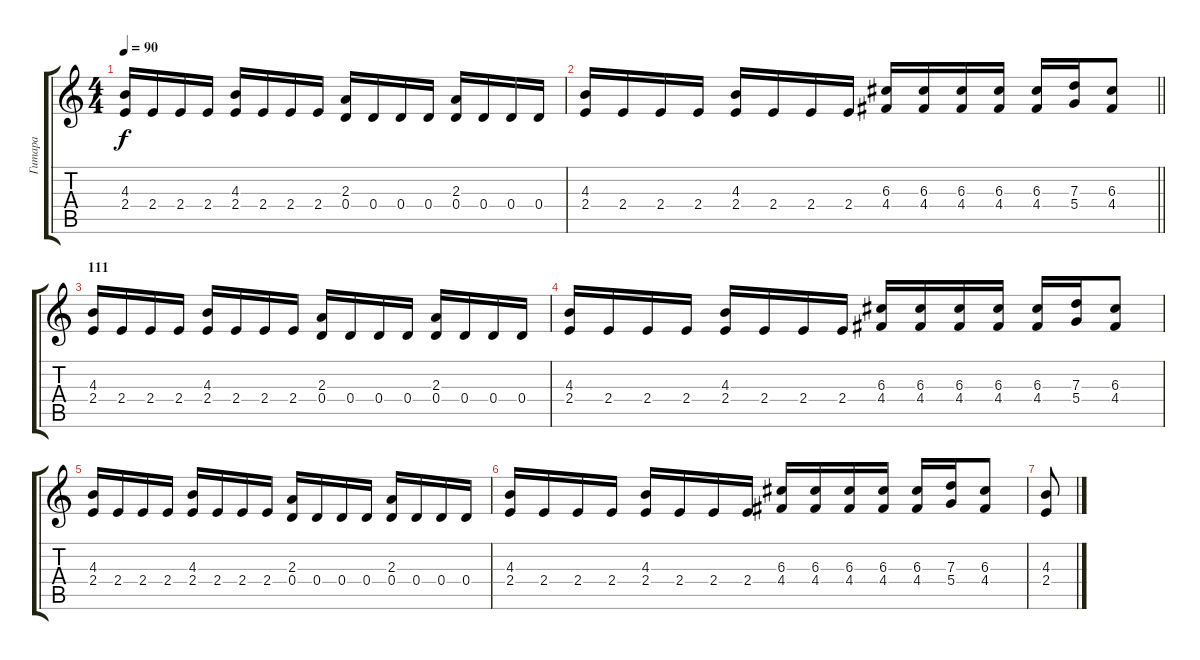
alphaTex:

\track ("Гитара" "Гитара") {instrument distortionguitar}
\staff {score tabs}
\tuning (E4 B3 G3 D3 A2 E2) {hide}
\ts (4 4)
\tempo 90
\clef g2
\ks c
(4.3 2.4).16{dy f} 2.4.16 2.4.16 2.4.16 (4.3 2.4).16 2.4.16 2.4.16 2.4.16 (2.3 0.4).16 0.4.16 0.4.16 0.4.16 (2.3 0.4).16 0.4.16 0.4.16 0.4.16 |
\barLineRight lightlight
(4.3 2.4).16 2.4.16 2.4.16 2.4.16 (4.3 2.4).16 2.4.16 2.4.16 2.4.16 (6.3 4.4).16 (6.3 4.4).16 (6.3 4.4).16 (6.3 4.4).16 (6.3 4.4).16 (7.3 5.4).16 (6.3 4.4).8 |
\section ("" "111")
(4.3 2.4).16 2.4.16 2.4.16 2.4.16 (4.3 2.4).16 2.4.16 2.4.16 2.4.16 (2.3 0.4).16 0.4.16 0.4.16 0.4.16 (2.3 0.4).16 0.4.16 0.4.16 0.4.16 |
(4.3 2.4).16 2.4.16 2.4.16 2.4.16 (4.3 2.4).16 2.4.16 2.4.16 2.4.16 (6.3 4.4).16 (6.3 4.4).16 (6.3 4.4).16 (6.3 4.4).16 (6.3 4.4).16 (7.3 5.4).16 (6.3 4.4).8 |
(4.3 2.4).16 2.4.16 2.4.16 2.4.16 (4.3 2.4).16 2.4.16 2.4.16 2.4.16 (2.3 0.4).16 0.4.16 0.4.16 0.4.16 (2.3 0.4).16 0.4.16 0.4.16 0.4.16 |
(4.3 2.4).16 2.4.16 2.4.16 2.4.16 (4.3 2.4).16 2.4.16 2.4.16 2.4.16 (6.3 4.4).16 (6.3 4.4).16 (6.3 4.4).16 (6.3 4.4).16 (6.3 4.4).16 (7.3 5.4).16 (6.3 4.4).8 |
(4.3 2.4).8
